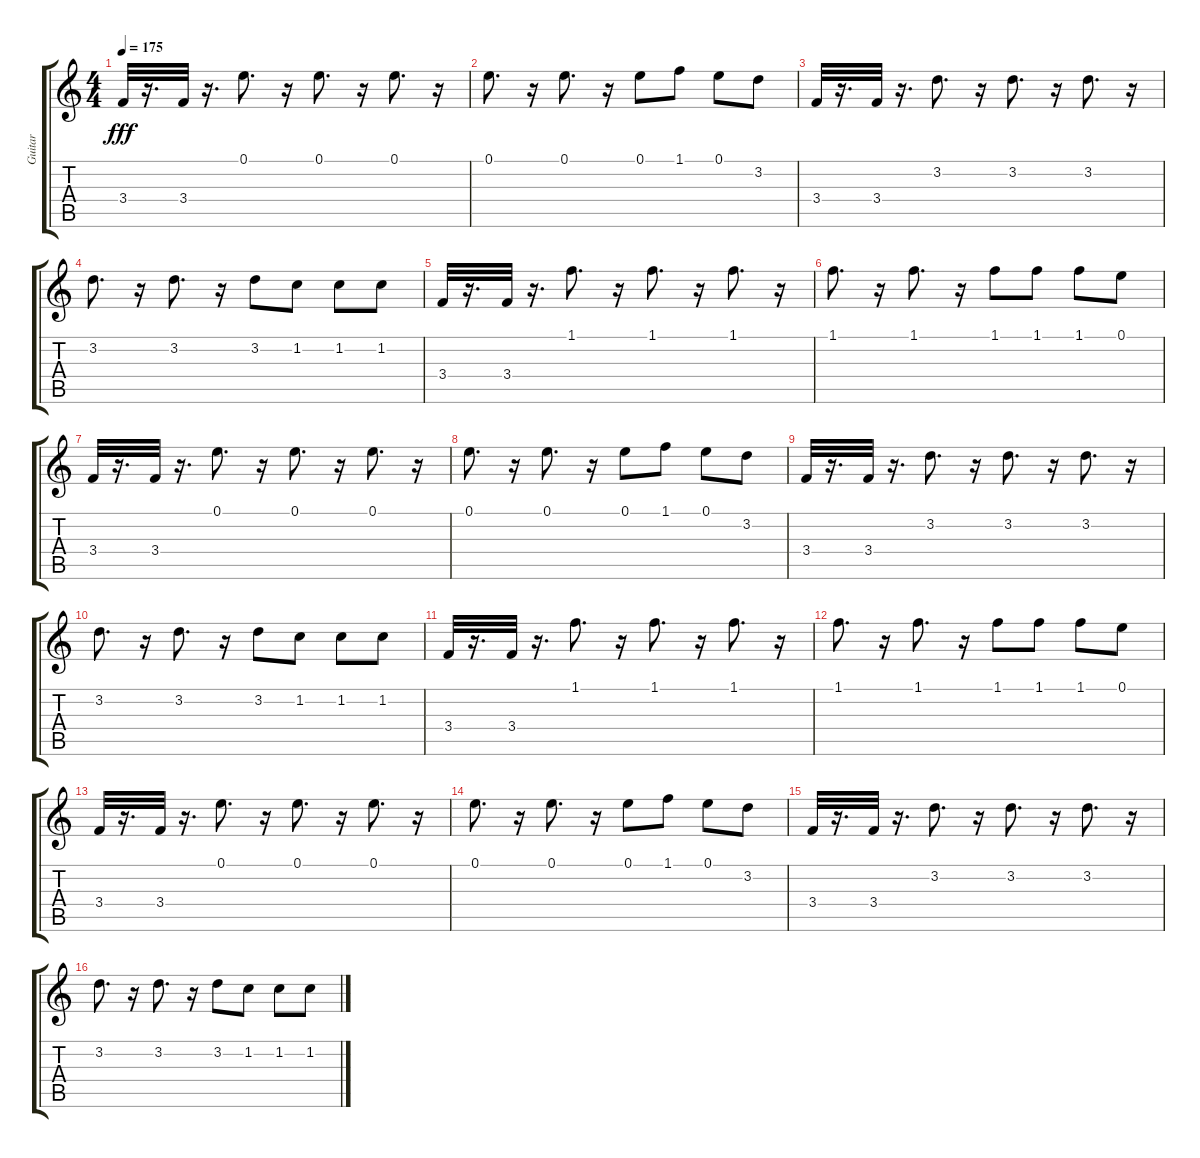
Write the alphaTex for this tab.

\track ("Guitar" "Guitar") {instrument distortionguitar}
\staff {score tabs}
\tuning (E4 B3 G3 D3 A2 E2) {hide}
\ts (4 4)
\tempo 175
\clef g2
\ks c
3.4.32{dy fff} r.16{d} 3.4.32 r.16{d} 0.1.8{d} r.16 0.1.8{d} r.16 0.1.8{d} r.16 |
0.1.8{d} r.16 0.1.8{d} r.16 0.1.8 1.1.8 0.1.8 3.2.8 |
3.4.32 r.16{d} 3.4.32 r.16{d} 3.2.8{d} r.16 3.2.8{d} r.16 3.2.8{d} r.16 |
3.2.8{d} r.16 3.2.8{d} r.16 3.2.8 1.2.8 1.2.8 1.2.8 |
3.4.32 r.16{d} 3.4.32 r.16{d} 1.1.8{d} r.16 1.1.8{d} r.16 1.1.8{d} r.16 |
1.1.8{d} r.16 1.1.8{d} r.16 1.1.8 1.1.8 1.1.8 0.1.8 |
3.4.32 r.16{d} 3.4.32 r.16{d} 0.1.8{d} r.16 0.1.8{d} r.16 0.1.8{d} r.16 |
0.1.8{d} r.16 0.1.8{d} r.16 0.1.8 1.1.8 0.1.8 3.2.8 |
3.4.32 r.16{d} 3.4.32 r.16{d} 3.2.8{d} r.16 3.2.8{d} r.16 3.2.8{d} r.16 |
3.2.8{d} r.16 3.2.8{d} r.16 3.2.8 1.2.8 1.2.8 1.2.8 |
3.4.32 r.16{d} 3.4.32 r.16{d} 1.1.8{d} r.16 1.1.8{d} r.16 1.1.8{d} r.16 |
1.1.8{d} r.16 1.1.8{d} r.16 1.1.8 1.1.8 1.1.8 0.1.8 |
3.4.32 r.16{d} 3.4.32 r.16{d} 0.1.8{d} r.16 0.1.8{d} r.16 0.1.8{d} r.16 |
0.1.8{d} r.16 0.1.8{d} r.16 0.1.8 1.1.8 0.1.8 3.2.8 |
3.4.32 r.16{d} 3.4.32 r.16{d} 3.2.8{d} r.16 3.2.8{d} r.16 3.2.8{d} r.16 |
3.2.8{d} r.16 3.2.8{d} r.16 3.2.8 1.2.8 1.2.8 1.2.8
